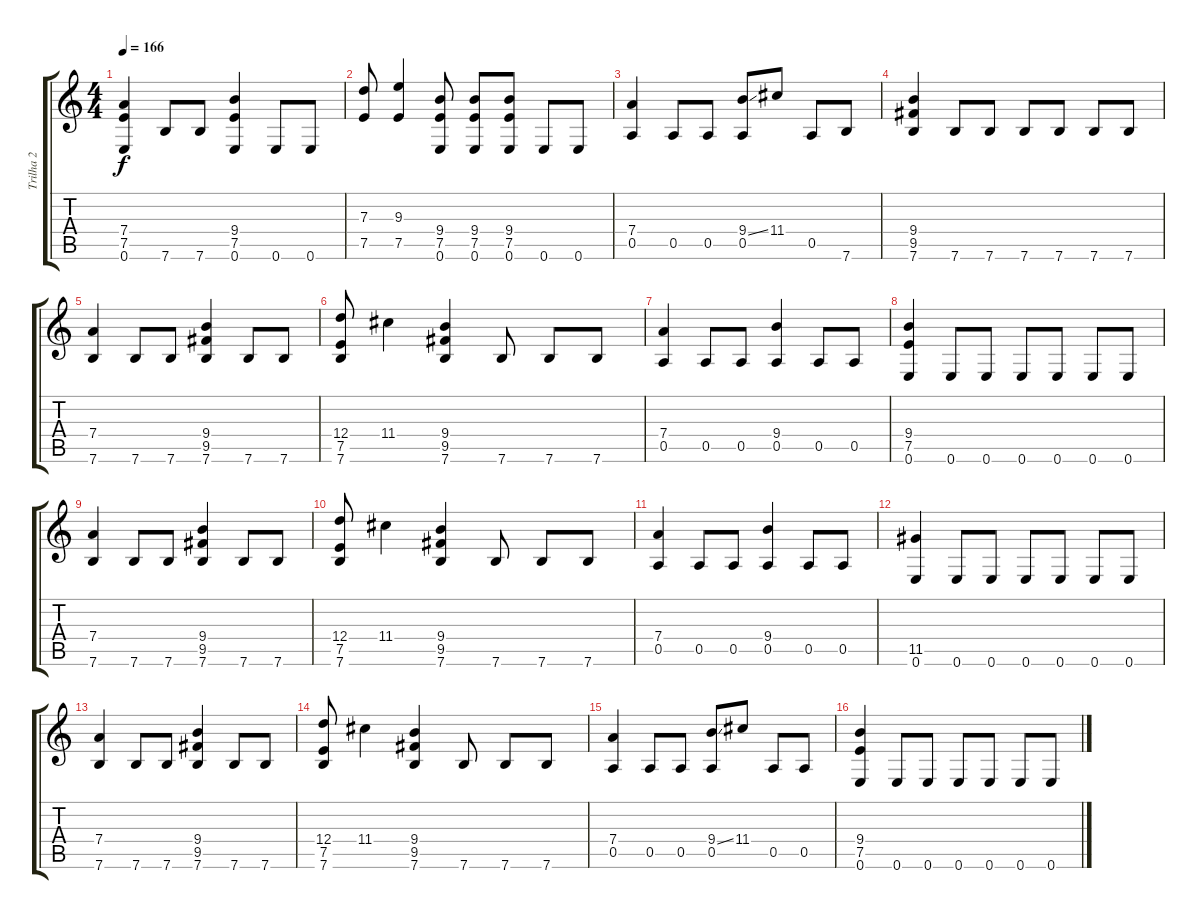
\track ("Trilha 2" "Trilha 2") {instrument distortionguitar}
\staff {score tabs}
\tuning (E4 B3 G3 D3 A2 E2) {hide}
\ts (4 4)
\tempo 166
\clef g2
\ks c
(7.4 7.5 0.6).4{dy f} 7.6.8 7.6.8 (9.4 7.5 0.6).4 0.6.8 0.6.8 |
(7.3 7.5).8 (9.3 7.5).4 (9.4 7.5 0.6).8 (9.4 7.5 0.6).8 (9.4 7.5 0.6).8 0.6.8 0.6.8 |
(7.4 0.5).4 0.5.8 0.5.8 (9.4{ss} 0.5).8 11.4.8 0.5.8 7.6.8 |
(9.4 9.5 7.6).4 7.6.8 7.6.8 7.6.8 7.6.8 7.6.8 7.6.8 |
(7.4 7.6).4 7.6.8 7.6.8 (9.4 9.5 7.6).4 7.6.8 7.6.8 |
(12.4 7.5 7.6).8 11.4.4 (9.4 9.5 7.6).4 7.6.8 7.6.8 7.6.8 |
(7.4 0.5).4 0.5.8 0.5.8 (9.4 0.5).4 0.5.8 0.5.8 |
(9.4 7.5 0.6).4 0.6.8 0.6.8 0.6.8 0.6.8 0.6.8 0.6.8 |
(7.4 7.6).4 7.6.8 7.6.8 (9.4 9.5 7.6).4 7.6.8 7.6.8 |
(12.4 7.5 7.6).8 11.4.4 (9.4 9.5 7.6).4 7.6.8 7.6.8 7.6.8 |
(7.4 0.5).4 0.5.8 0.5.8 (9.4 0.5).4 0.5.8 0.5.8 |
(11.5 0.6).4 0.6.8 0.6.8 0.6.8 0.6.8 0.6.8 0.6.8 |
(7.4 7.6).4 7.6.8 7.6.8 (9.4 9.5 7.6).4 7.6.8 7.6.8 |
(12.4 7.5 7.6).8 11.4.4 (9.4 9.5 7.6).4 7.6.8 7.6.8 7.6.8 |
(7.4 0.5).4 0.5.8 0.5.8 (9.4{ss} 0.5).8 11.4.8 0.5.8 0.5.8 |
(9.4 7.5 0.6).4 0.6.8 0.6.8 0.6.8 0.6.8 0.6.8 0.6.8
